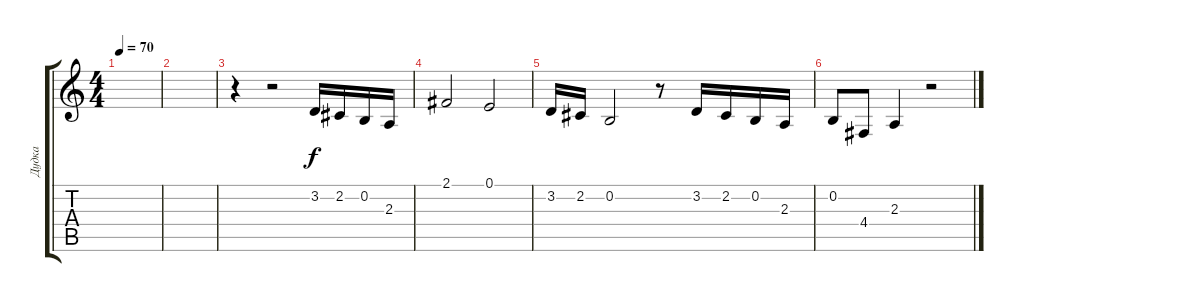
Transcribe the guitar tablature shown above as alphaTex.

\track ("Дудка" "Дудка") {instrument sopranosax}
\staff {score tabs}
\tuning (E4 B3 G3 D3 A2 E2) {hide}
\ts (4 4)
\tempo 70
\clef g2
\ks c
|
|
r.4 r.2 3.2.16 2.2.16 0.2.16 2.3.16 |
2.1.2 0.1.2 |
3.2.16 2.2.16 0.2.2 r.8 3.2.16 2.2.16 0.2.16 2.3.16 |
0.2.8 4.4.8 2.3.4 r.2
